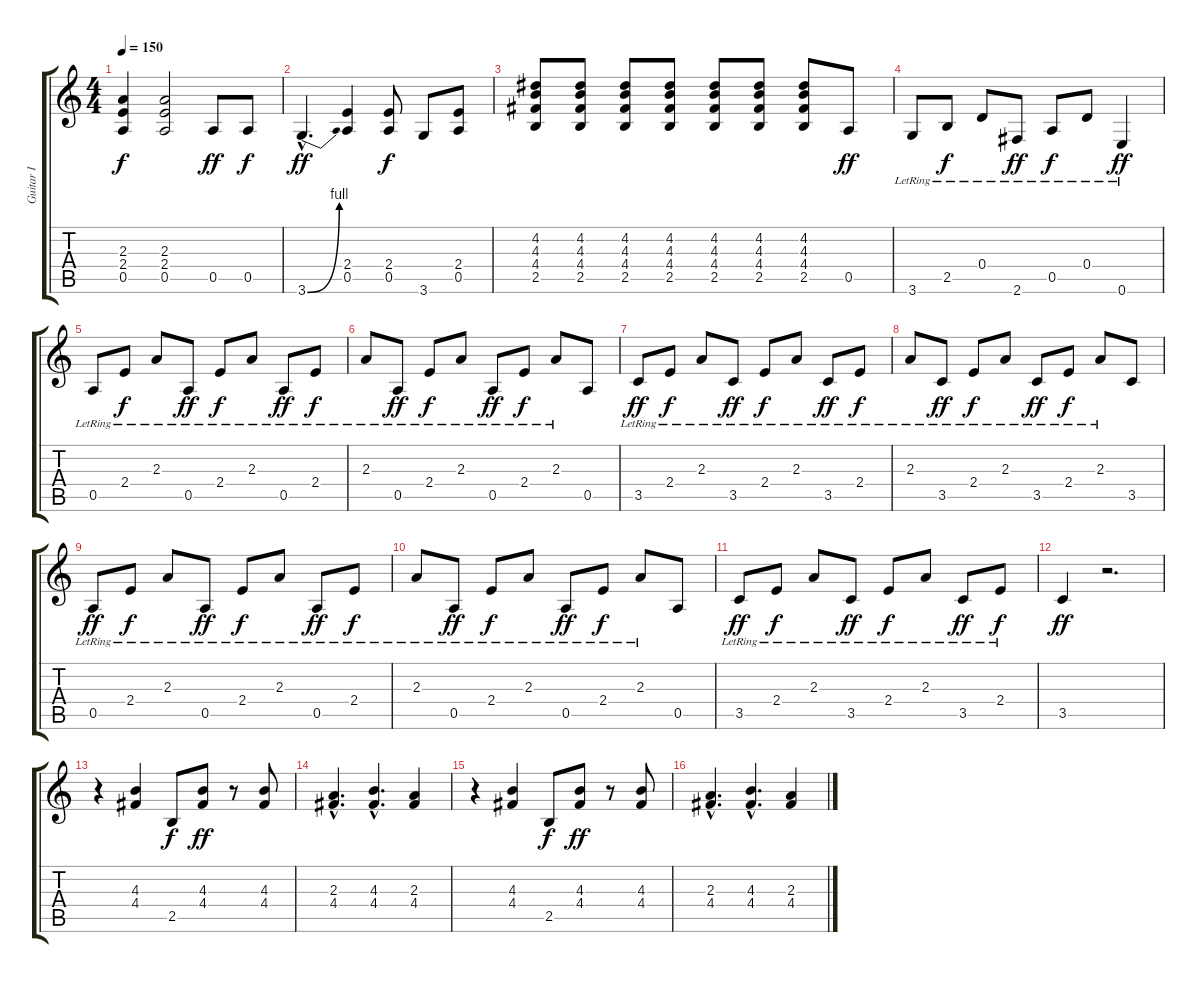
\track ("Guitar I" "Guitar I") {instrument overdrivenguitar}
\staff {score tabs}
\tuning (E4 B3 G3 D3 A2 E2) {hide}
\ts (4 4)
\tempo 150
\clef g2
\ks c
(2.3 2.4 0.5).4{dy f} (2.3 2.4 0.5).2 0.5.8{dy ff} 0.5.8{dy f} |
3.6{be (bend 0 0 60 4) hac}.4{d dy ff} (2.4 0.5).4 (2.4 0.5).8{dy f} 3.6.8 (2.4 0.5).8 |
(4.2 4.3 4.4 2.5).8 (4.2 4.3 4.4 2.5).8 (4.2 4.3 4.4 2.5).8 (4.2 4.3 4.4 2.5).8 (4.2 4.3 4.4 2.5).8 (4.2 4.3 4.4 2.5).8 (4.2 4.3 4.4 2.5).8 0.5.8{dy ff} |
3.6{lr}.8 2.5{lr}.8{dy f} 0.4{lr}.8 2.6{lr}.8{dy ff} 0.5{lr}.8{dy f} 0.4{lr}.8 0.6{lr}.4{dy ff} |
0.5{lr}.8 2.4{lr}.8{dy f} 2.3{lr}.8 0.5{lr}.8{dy ff} 2.4{lr}.8{dy f} 2.3{lr}.8 0.5{lr}.8{dy ff} 2.4{lr}.8{dy f} |
2.3{lr}.8 0.5{lr}.8{dy ff} 2.4{lr}.8{dy f} 2.3{lr}.8 0.5{lr}.8{dy ff} 2.4{lr}.8{dy f} 2.3{lr}.8 0.5.8 |
3.5{lr}.8{dy ff} 2.4{lr}.8{dy f} 2.3{lr}.8 3.5{lr}.8{dy ff} 2.4{lr}.8{dy f} 2.3{lr}.8 3.5{lr}.8{dy ff} 2.4{lr}.8{dy f} |
2.3{lr}.8 3.5{lr}.8{dy ff} 2.4{lr}.8{dy f} 2.3{lr}.8 3.5{lr}.8{dy ff} 2.4{lr}.8{dy f} 2.3{lr}.8 3.5.8 |
0.5{lr}.8{dy ff} 2.4{lr}.8{dy f} 2.3{lr}.8 0.5{lr}.8{dy ff} 2.4{lr}.8{dy f} 2.3{lr}.8 0.5{lr}.8{dy ff} 2.4{lr}.8{dy f} |
2.3{lr}.8 0.5{lr}.8{dy ff} 2.4{lr}.8{dy f} 2.3{lr}.8 0.5{lr}.8{dy ff} 2.4{lr}.8{dy f} 2.3{lr}.8 0.5.8 |
3.5{lr}.8{dy ff} 2.4{lr}.8{dy f} 2.3{lr}.8 3.5{lr}.8{dy ff} 2.4{lr}.8{dy f} 2.3{lr}.8 3.5{lr}.8{dy ff} 2.4{lr}.8{dy f} |
3.5.4{dy ff} r.2{d} |
r.4 (4.3 4.4).4 2.5.8{dy f} (4.3 4.4).8{dy ff} r.8 (4.3 4.4).8 |
(2.3{hac} 4.4{hac}).4{d} (4.3{hac} 4.4{hac}).4{d} (2.3 4.4).4 |
r.4 (4.3 4.4).4 2.5.8{dy f} (4.3 4.4).8{dy ff} r.8 (4.3 4.4).8 |
(2.3{hac} 4.4{hac}).4{d} (4.3{hac} 4.4{hac}).4{d} (2.3 4.4).4
